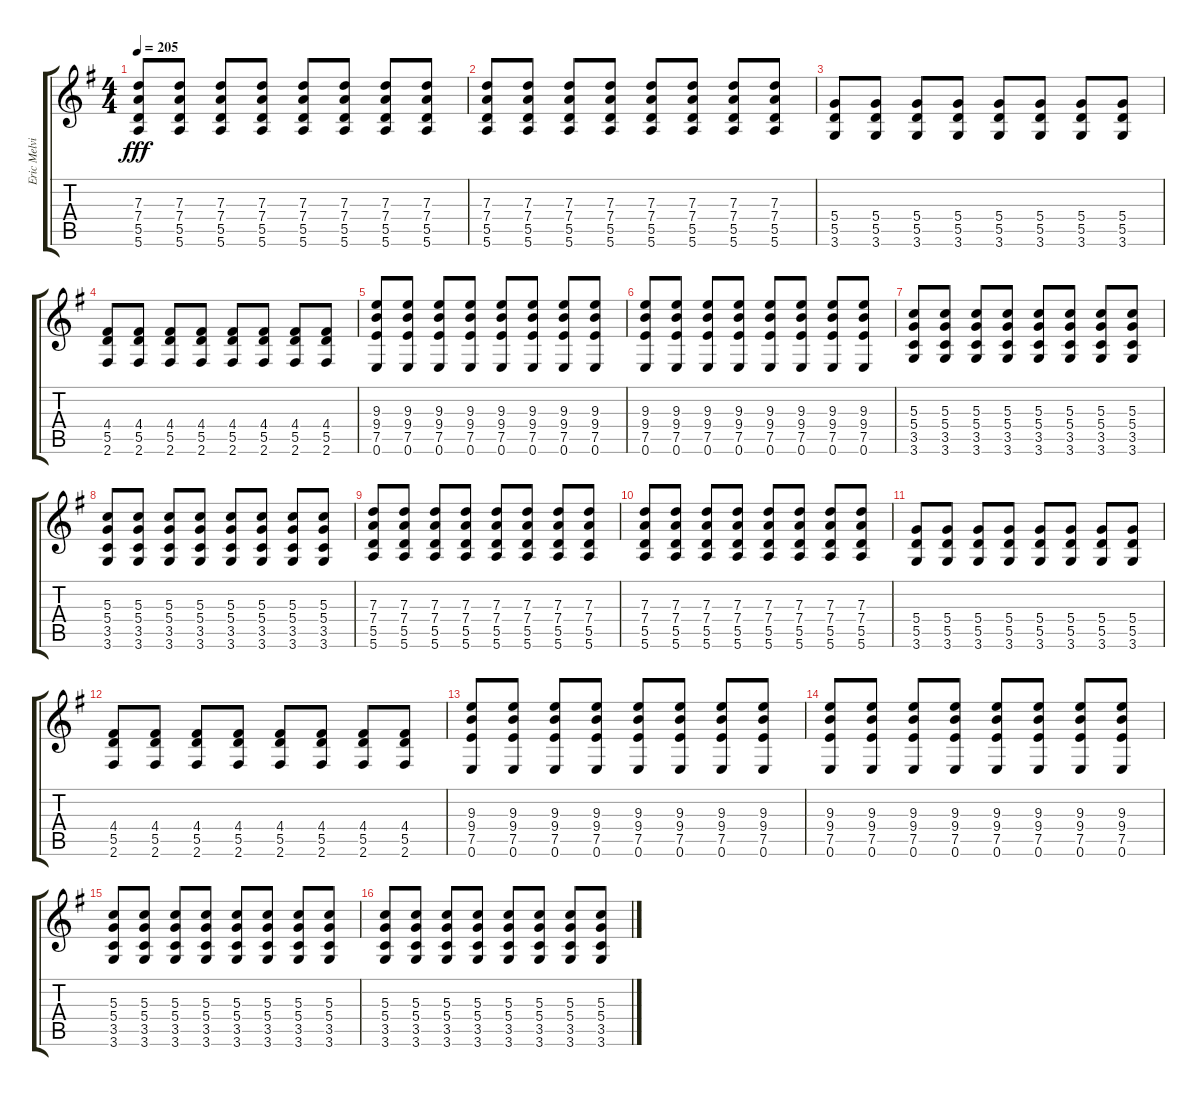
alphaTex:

\track ("Eric Melvin" "Eric Melvi") {instrument overdrivenguitar}
\staff {score tabs}
\tuning (E4 B3 G3 D3 A2 E2) {hide}
\ts (4 4)
\tempo 205
\clef g2
\ks eminor
(7.3 7.4 5.5 5.6).8{dy fff} (7.3 7.4 5.5 5.6).8 (7.3 7.4 5.5 5.6).8 (7.3 7.4 5.5 5.6).8 (7.3 7.4 5.5 5.6).8 (7.3 7.4 5.5 5.6).8 (7.3 7.4 5.5 5.6).8 (7.3 7.4 5.5 5.6).8 |
(7.3 7.4 5.5 5.6).8 (7.3 7.4 5.5 5.6).8 (7.3 7.4 5.5 5.6).8 (7.3 7.4 5.5 5.6).8 (7.3 7.4 5.5 5.6).8 (7.3 7.4 5.5 5.6).8 (7.3 7.4 5.5 5.6).8 (7.3 7.4 5.5 5.6).8 |
(5.4 5.5 3.6).8 (5.4 5.5 3.6).8 (5.4 5.5 3.6).8 (5.4 5.5 3.6).8 (5.4 5.5 3.6).8 (5.4 5.5 3.6).8 (5.4 5.5 3.6).8 (5.4 5.5 3.6).8 |
(4.4 5.5 2.6).8 (4.4 5.5 2.6).8 (4.4 5.5 2.6).8 (4.4 5.5 2.6).8 (4.4 5.5 2.6).8 (4.4 5.5 2.6).8 (4.4 5.5 2.6).8 (4.4 5.5 2.6).8 |
(9.3 9.4 7.5 0.6).8 (9.3 9.4 7.5 0.6).8 (9.3 9.4 7.5 0.6).8 (9.3 9.4 7.5 0.6).8 (9.3 9.4 7.5 0.6).8 (9.3 9.4 7.5 0.6).8 (9.3 9.4 7.5 0.6).8 (9.3 9.4 7.5 0.6).8 |
(9.3 9.4 7.5 0.6).8 (9.3 9.4 7.5 0.6).8 (9.3 9.4 7.5 0.6).8 (9.3 9.4 7.5 0.6).8 (9.3 9.4 7.5 0.6).8 (9.3 9.4 7.5 0.6).8 (9.3 9.4 7.5 0.6).8 (9.3 9.4 7.5 0.6).8 |
(5.3 5.4 3.5 3.6).8 (5.3 5.4 3.5 3.6).8 (5.3 5.4 3.5 3.6).8 (5.3 5.4 3.5 3.6).8 (5.3 5.4 3.5 3.6).8 (5.3 5.4 3.5 3.6).8 (5.3 5.4 3.5 3.6).8 (5.3 5.4 3.5 3.6).8 |
(5.3 5.4 3.5 3.6).8 (5.3 5.4 3.5 3.6).8 (5.3 5.4 3.5 3.6).8 (5.3 5.4 3.5 3.6).8 (5.3 5.4 3.5 3.6).8 (5.3 5.4 3.5 3.6).8 (5.3 5.4 3.5 3.6).8 (5.3 5.4 3.5 3.6).8 |
(7.3 7.4 5.5 5.6).8 (7.3 7.4 5.5 5.6).8 (7.3 7.4 5.5 5.6).8 (7.3 7.4 5.5 5.6).8 (7.3 7.4 5.5 5.6).8 (7.3 7.4 5.5 5.6).8 (7.3 7.4 5.5 5.6).8 (7.3 7.4 5.5 5.6).8 |
(7.3 7.4 5.5 5.6).8 (7.3 7.4 5.5 5.6).8 (7.3 7.4 5.5 5.6).8 (7.3 7.4 5.5 5.6).8 (7.3 7.4 5.5 5.6).8 (7.3 7.4 5.5 5.6).8 (7.3 7.4 5.5 5.6).8 (7.3 7.4 5.5 5.6).8 |
(5.4 5.5 3.6).8 (5.4 5.5 3.6).8 (5.4 5.5 3.6).8 (5.4 5.5 3.6).8 (5.4 5.5 3.6).8 (5.4 5.5 3.6).8 (5.4 5.5 3.6).8 (5.4 5.5 3.6).8 |
(4.4 5.5 2.6).8 (4.4 5.5 2.6).8 (4.4 5.5 2.6).8 (4.4 5.5 2.6).8 (4.4 5.5 2.6).8 (4.4 5.5 2.6).8 (4.4 5.5 2.6).8 (4.4 5.5 2.6).8 |
(9.3 9.4 7.5 0.6).8 (9.3 9.4 7.5 0.6).8 (9.3 9.4 7.5 0.6).8 (9.3 9.4 7.5 0.6).8 (9.3 9.4 7.5 0.6).8 (9.3 9.4 7.5 0.6).8 (9.3 9.4 7.5 0.6).8 (9.3 9.4 7.5 0.6).8 |
(9.3 9.4 7.5 0.6).8 (9.3 9.4 7.5 0.6).8 (9.3 9.4 7.5 0.6).8 (9.3 9.4 7.5 0.6).8 (9.3 9.4 7.5 0.6).8 (9.3 9.4 7.5 0.6).8 (9.3 9.4 7.5 0.6).8 (9.3 9.4 7.5 0.6).8 |
(5.3 5.4 3.5 3.6).8 (5.3 5.4 3.5 3.6).8 (5.3 5.4 3.5 3.6).8 (5.3 5.4 3.5 3.6).8 (5.3 5.4 3.5 3.6).8 (5.3 5.4 3.5 3.6).8 (5.3 5.4 3.5 3.6).8 (5.3 5.4 3.5 3.6).8 |
(5.3 5.4 3.5 3.6).8 (5.3 5.4 3.5 3.6).8 (5.3 5.4 3.5 3.6).8 (5.3 5.4 3.5 3.6).8 (5.3 5.4 3.5 3.6).8 (5.3 5.4 3.5 3.6).8 (5.3 5.4 3.5 3.6).8 (5.3 5.4 3.5 3.6).8
